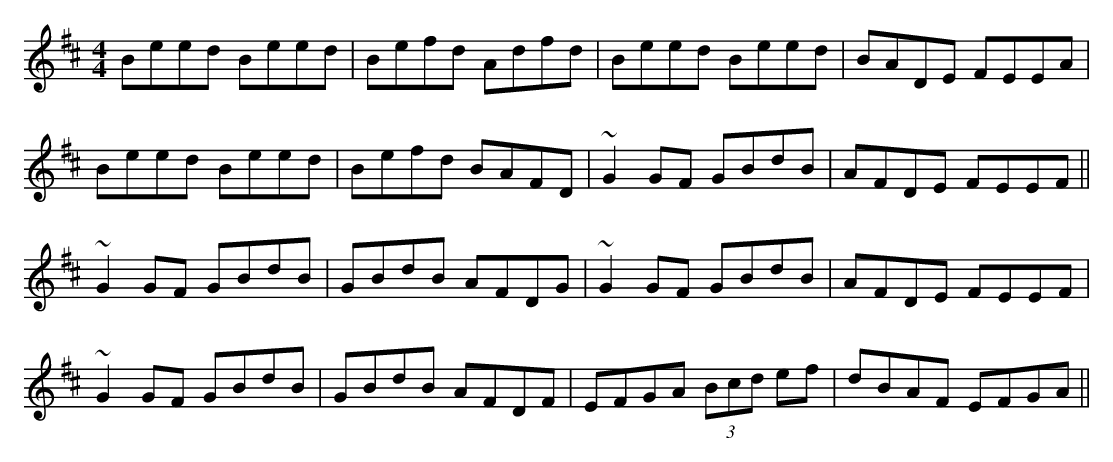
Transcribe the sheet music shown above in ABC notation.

X:1
M:4/4
K:Edor
Beed Beed|Befd Adfd|Beed Beed|BADE FEEA|
Beed Beed|Befd BAFD|~G2 GF GBdB|AFDE FEEF||
~G2GF GBdB|GBdB AFDG|~G2GF GBdB|AFDE FEEF|
~G2GF GBdB|GBdB AFDF|EFGA (3Bcd ef|dBAF EFGA||
